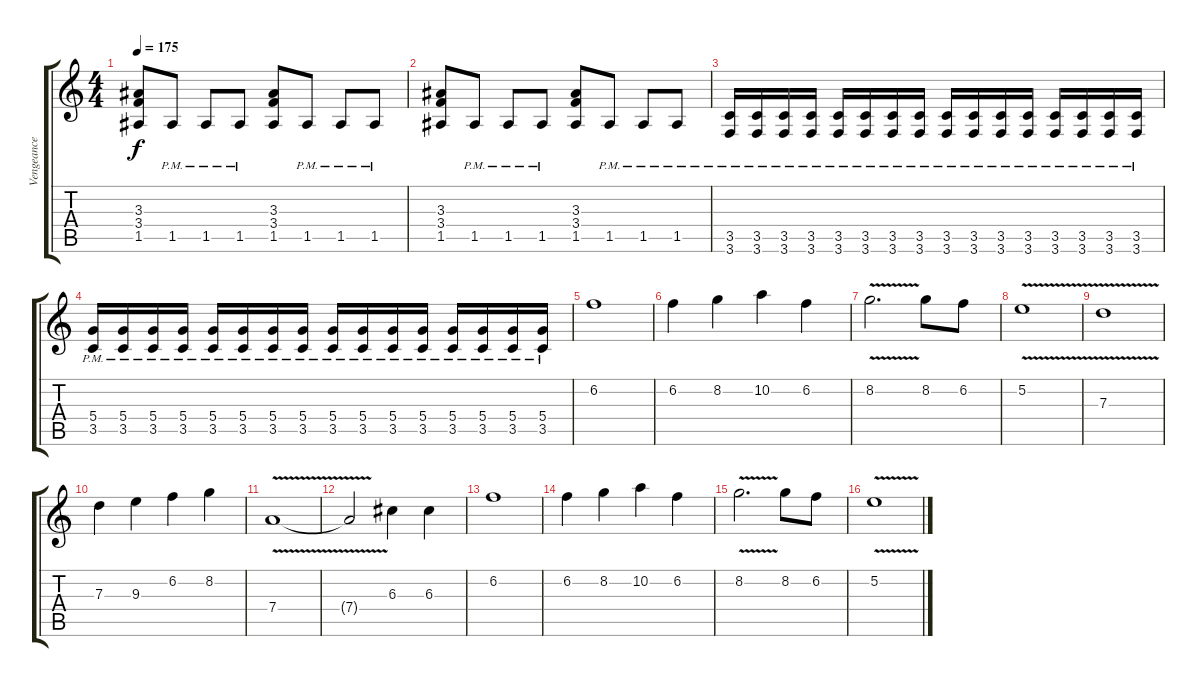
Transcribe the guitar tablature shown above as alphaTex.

\track ("Vengeance" "Vengeance") {instrument distortionguitar}
\staff {score tabs}
\tuning (E4 B3 G3 D3 A2 D2) {hide}
\ts (4 4)
\tempo 175
\clef g2
\ks c
(3.3 3.4 1.5).8{dy f} 1.5{pm}.8 1.5{pm}.8 1.5{pm}.8 (3.3 3.4 1.5).8 1.5{pm}.8 1.5{pm}.8 1.5{pm}.8 |
(3.3 3.4 1.5).8 1.5{pm}.8 1.5{pm}.8 1.5{pm}.8 (3.3 3.4 1.5).8 1.5{pm}.8 1.5{pm}.8 1.5{pm}.8 |
(3.5{pm} 3.6{pm}).16 (3.5{pm} 3.6{pm}).16 (3.5{pm} 3.6{pm}).16 (3.5{pm} 3.6{pm}).16 (3.5{pm} 3.6{pm}).16 (3.5{pm} 3.6{pm}).16 (3.5{pm} 3.6{pm}).16 (3.5{pm} 3.6{pm}).16 (3.5{pm} 3.6{pm}).16 (3.5{pm} 3.6{pm}).16 (3.5{pm} 3.6{pm}).16 (3.5{pm} 3.6{pm}).16 (3.5{pm} 3.6{pm}).16 (3.5{pm} 3.6{pm}).16 (3.5{pm} 3.6{pm}).16 (3.5{pm} 3.6{pm}).16 |
(5.4{pm} 3.5{pm}).16 (5.4{pm} 3.5{pm}).16 (5.4{pm} 3.5{pm}).16 (5.4{pm} 3.5{pm}).16 (5.4{pm} 3.5{pm}).16 (5.4{pm} 3.5{pm}).16 (5.4{pm} 3.5{pm}).16 (5.4{pm} 3.5{pm}).16 (5.4{pm} 3.5{pm}).16 (5.4{pm} 3.5{pm}).16 (5.4{pm} 3.5{pm}).16 (5.4{pm} 3.5{pm}).16 (5.4{pm} 3.5{pm}).16 (5.4{pm} 3.5{pm}).16 (5.4{pm} 3.5{pm}).16 (5.4{pm} 3.5{pm}).16 |
6.2.1 |
6.2.4 8.2.4 10.2.4 6.2.4 |
8.2{v}.2{d} 8.2.8 6.2.8 |
5.2{v}.1 |
7.3{v}.1 |
7.3.4 9.3.4 6.2.4 8.2.4 |
7.4{v}.1 |
7.4{t}.2 6.3.4 6.3.4 |
6.2.1 |
6.2.4 8.2.4 10.2.4 6.2.4 |
8.2{v}.2{d} 8.2.8 6.2.8 |
5.2{v}.1
